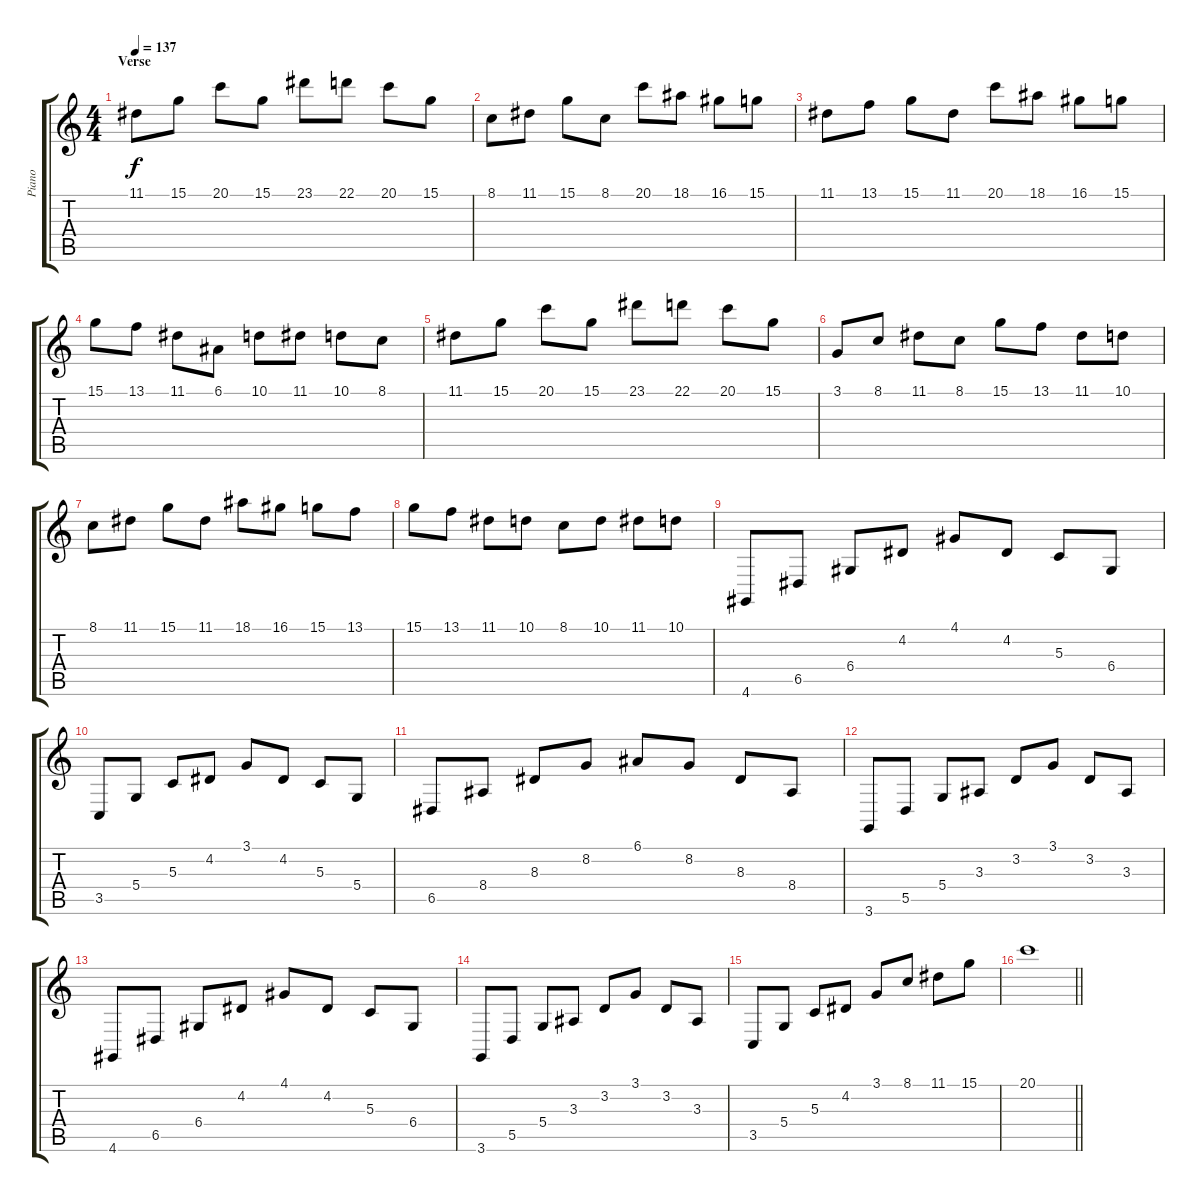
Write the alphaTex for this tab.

\track ("Piano" "Piano") {instrument acousticgrandpiano}
\staff {score tabs}
\tuning (E4 B3 G3 D3 A2 E2) {hide}
\ts (4 4)
\section ("" "Verse ")
\tempo 137
\clef g2
\ks c
11.1.8{dy f} 15.1.8 20.1.8 15.1.8 23.1.8 22.1.8 20.1.8 15.1.8 |
8.1.8 11.1.8 15.1.8 8.1.8 20.1.8 18.1.8 16.1.8 15.1.8 |
11.1.8 13.1.8 15.1.8 11.1.8 20.1.8 18.1.8 16.1.8 15.1.8 |
15.1.8 13.1.8 11.1.8 6.1.8 10.1.8 11.1.8 10.1.8 8.1.8 |
11.1.8 15.1.8 20.1.8 15.1.8 23.1.8 22.1.8 20.1.8 15.1.8 |
3.1.8 8.1.8 11.1.8 8.1.8 15.1.8 13.1.8 11.1.8 10.1.8 |
8.1.8 11.1.8 15.1.8 11.1.8 18.1.8 16.1.8 15.1.8 13.1.8 |
15.1.8 13.1.8 11.1.8 10.1.8 8.1.8 10.1.8 11.1.8 10.1.8 |
4.6.8 6.5.8 6.4.8 4.2.8 4.1.8 4.2.8 5.3.8 6.4.8 |
3.5.8 5.4.8 5.3.8 4.2.8 3.1.8 4.2.8 5.3.8 5.4.8 |
6.5.8 8.4.8 8.3.8 8.2.8 6.1.8 8.2.8 8.3.8 8.4.8 |
3.6.8 5.5.8 5.4.8 3.3.8 3.2.8 3.1.8 3.2.8 3.3.8 |
4.6.8 6.5.8 6.4.8 4.2.8 4.1.8 4.2.8 5.3.8 6.4.8 |
3.6.8 5.5.8 5.4.8 3.3.8 3.2.8 3.1.8 3.2.8 3.3.8 |
3.5.8 5.4.8 5.3.8 4.2.8 3.1.8 8.1.8 11.1.8 15.1.8 |
\barLineRight lightlight
20.1.1
